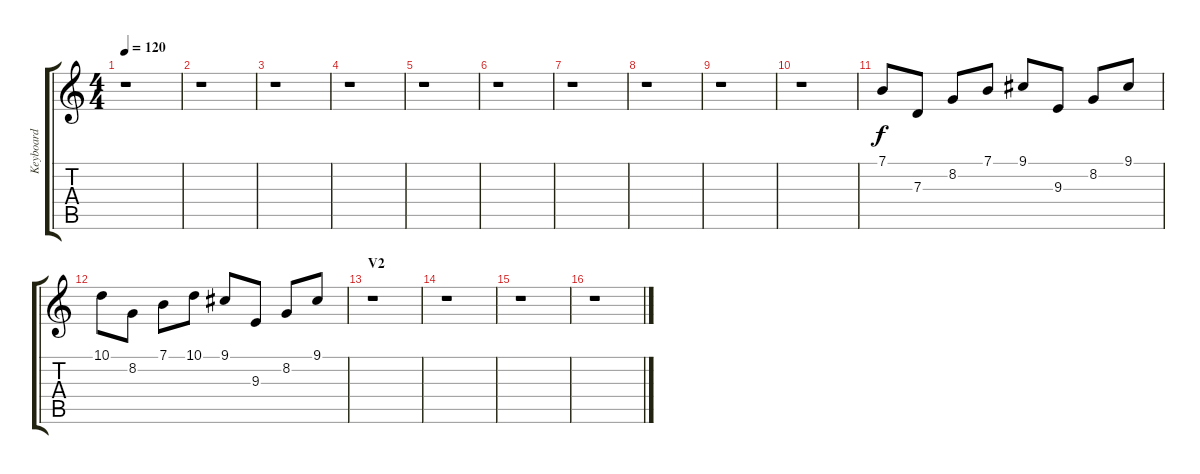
\track ("Keyboard" "Keyboard") {instrument stringensemble1}
\staff {score tabs}
\tuning (E4 B3 G3 D3 A2 E2) {hide}
\ts (4 4)
\tempo 120
\clef g2
\ks c
r.1{dy f} |
r.1 |
r.1 |
r.1 |
r.1 |
r.1 |
r.1 |
r.1 |
r.1 |
r.1 |
7.1.8 7.3.8 8.2.8 7.1.8 9.1.8 9.3.8 8.2.8 9.1.8 |
10.1.8 8.2.8 7.1.8 10.1.8 9.1.8 9.3.8 8.2.8 9.1.8 |
\section ("" "V2")
r.1 |
r.1 |
r.1 |
r.1
